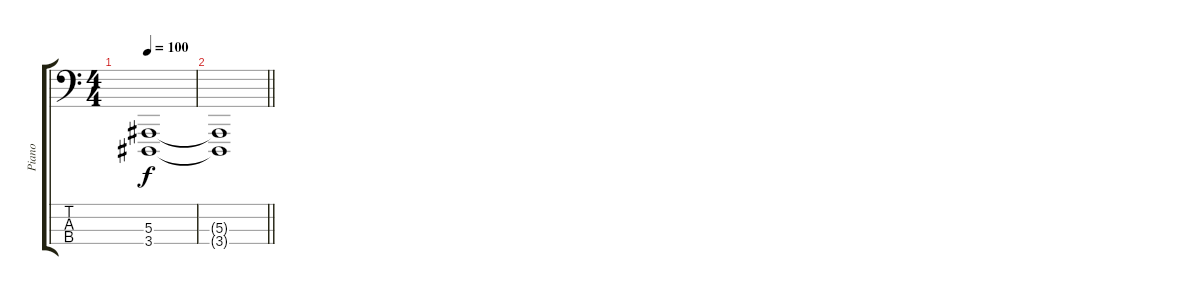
\track ("Piano" "Piano") {instrument acousticgrandpiano}
\staff {score tabs}
\tuning (Eb2 Bb1 F1 C1) {hide}
\ts (4 4)
\tempo 100
\clef f4
\ks c
(5.3 3.4).1{dy f} |
\barLineRight lightlight
(5.3{t} 3.4{t}).1
